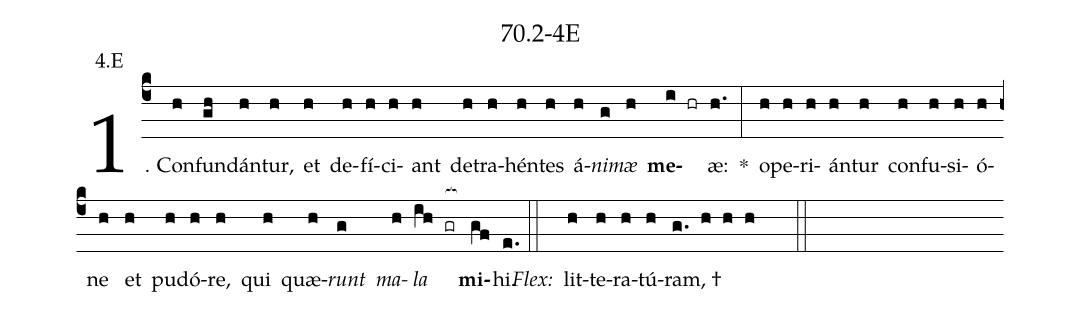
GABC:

name: 70.2-4E;
annotation: 4.E;
%%
(c4)1. Con(h)fun(gh)dán(h)tur,(h) et(h) de(h)fí(h)ci(h)ant(h) de(h)tra(h)hén(h)tes(h) á(h)<i>ni</i>(g)<i>mæ</i>(h) <b>me</b>(i hr)æ:(h.) *(:) o(h)pe(h)ri(h)án(h)tur(h) con(h)fu(h)si(h)ó(h)ne(h) et(h) pu(h)dó(h)re,(h) qui(h) quæ(h)<i>runt</i>(g) <i>ma</i>(h)<i>la</i>(ih gr[ocb:1{]) <b>mi</b>(gf[ocb:0}])hi.(e.) (::)
<i>Flex:</i>()  lit(h)te(h)ra(h)tú(h)ram, †(g. h h h  ::)
